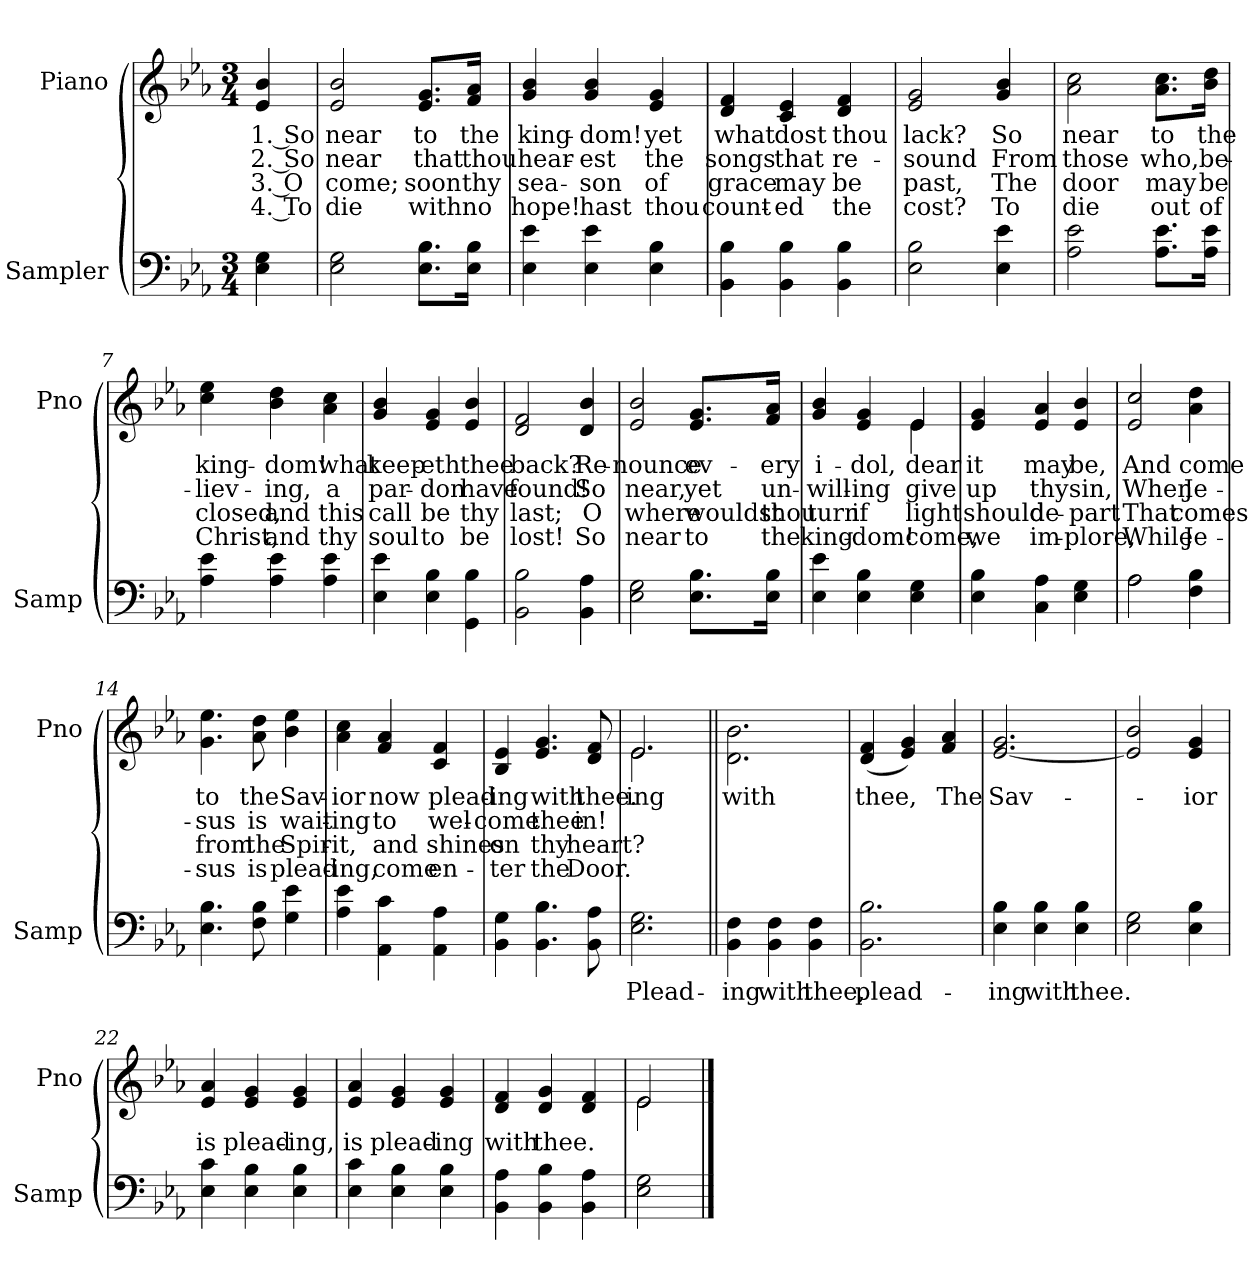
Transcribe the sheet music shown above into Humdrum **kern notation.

**kern	**text	**kern	**text	**text	**text	**text
*part2	*part2	*part1	*part1	*part1	*part1	*part1
*staff2	*staff2	*staff1	*staff1	*staff1	*staff1	*staff1
*I"Sampler	*	*I"Piano	*	*	*	*
*I'Samp	*	*I'Pno	*	*	*	*
*clefF4	*	*clefG2	*	*	*	*
*k[b-e-a-]	*	*k[b-e-a-]	*	*	*	*
*E-:	*	*E-:	*	*	*	*
*M3/4	*	*M3/4	*	*	*	*
=1	=1	=1	=1	=1	=1	=1
4E- 4G	.	4e- 4b-	1. So	2. So	3. O	4. To
=2	=2	=2	=2	=2	=2	=2
2E- 2G	.	2e- 2b-	near	near	come;	die
8.E-\ 8.B-\L	.	8.e-/ 8.g/L	to	that	soon	with
16E-\ 16B-\Jk	.	16f/ 16a-/Jk	the	thou	thy	no
=3	=3	=3	=3	=3	=3	=3
4E- 4e-	.	4g 4b-	king-	hear-	sea-	hope!
4E- 4e-	.	4g 4b-	-dom!	-est	-son	hast
4E- 4B-	.	4e- 4g	yet	the	of	thou
=4	=4	=4	=4	=4	=4	=4
4BB- 4B-	.	4d 4f	what	songs	grace	count-
4BB- 4B-	.	4c 4e-	dost	that	may	-ed
4BB- 4B-	.	4d 4f	thou	re-	be	the
=5	=5	=5	=5	=5	=5	=5
2E- 2B-	.	2e- 2g	lack?	-sound	past,	cost?
4E- 4e-	.	4g 4b-	So	From	The	To
=6	=6	=6	=6	=6	=6	=6
2A- 2e-	.	2a- 2cc	near	those	door	die
8.A-\ 8.e-\L	.	8.a-\ 8.cc\L	to	who,	may	out
16A-\ 16e-\Jk	.	16b-\ 16dd\Jk	the	be-	be	of
=7	=7	=7	=7	=7	=7	=7
4A- 4e-	.	4cc 4ee-	king-	-liev-	closed,	Christ,
4A- 4e-	.	4b- 4dd	-dom!	-ing,	and	and
4A- 4e-	.	4a- 4cc	what	a	this	thy
=8	=8	=8	=8	=8	=8	=8
4E- 4e-	.	4g 4b-	keep-	par-	call	soul
4E- 4B-	.	4e- 4g	-eth	-don	be	to
4GG 4B-	.	4e- 4b-	thee	have	thy	be
=9	=9	=9	=9	=9	=9	=9
2BB- 2B-	.	2d 2f	back?	found!	last;	lost!
4BB- 4A-	.	4d 4b-	Re-	So	O	So
=10	=10	=10	=10	=10	=10	=10
2E- 2G	.	2e- 2b-	-nounce	near,	where	near
8.E-\ 8.B-\L	.	8.e-/ 8.g/L	ev-	yet	wouldst	to
16E-\ 16B-\Jk	.	16f/ 16a-/Jk	-ery	un-	thou	the
=11	=11	=11	=11	=11	=11	=11
*	*	*^	*	*	*	*
4E- 4e-	.	4g 4b-	2ryy	i-	-will-	turn	king-
4E- 4B-	.	4e- 4g	.	-dol,	-ing	if	-dom!
4E- 4G	.	4e-/	4e-	dear	give	light	come,
*	*	*v	*v	*	*	*	*
=12	=12	=12	=12	=12	=12	=12
4E- 4B-	.	4e- 4g	it	up	should	we
4C 4A-	.	4e- 4a-	may	thy	de-	im-
4E- 4G	.	4e- 4b-	be,	sin,	-part	-plore,
=13	=13	=13	=13	=13	=13	=13
*^	*	*	*	*	*	*
2A-\	2A-	.	2e- 2cc	And	When	That	While
4F 4B-	4ryy	.	4a- 4dd	come	Je-	comes	Je-
*v	*v	*	*	*	*	*	*
=14	=14	=14	=14	=14	=14	=14
4.E- 4.B-	.	4.g 4.ee-	to	-sus	from	-sus
8F 8B-	.	8a- 8dd	the	is	the	is
4G 4e-	.	4b- 4ee-	Sav-	wait-	Spir-	plead-
=15	=15	=15	=15	=15	=15	=15
4A- 4e-	.	4a- 4cc	-ior	-ing	-it,	-ing,
4AA- 4c	.	4f 4a-	now	to	and	come
4AA- 4A-	.	4c 4f	plead-	wel-	shines	en-
=16	=16	=16	=16	=16	=16	=16
4BB- 4G	.	4B- 4e-	-ing	-come	on	-ter
4.BB- 4.B-	.	4.e- 4.g	with	thee	thy	the
8BB- 8A-	.	8d 8f	thee.	in!	heart?	Door.
=17	=17	=17	=17	=17	=17	=17
*	*	*^	*	*	*	*
2.E- 2.G	Plead-	2.e-/	2.e-	-ing	.	.	.
=18||	=18||	=18||	=18||	=18||	=18||	=18||	=18||
!	!	!LO:TX:t=Refrain	!	!	!	!	!
*	*	*v	*v	*	*	*	*
4BB- 4F	-ing	2.d\ 2.b-\	with	.	.	.
4BB- 4F	with	.	.	.	.	.
4BB- 4F	thee,	.	.	.	.	.
=19	=19	=19	=19	=19	=19	=19
2.BB- 2.B-	plead-	(4d 4f	thee,	.	.	.
.	.	4e- 4g)	.	.	.	.
.	.	4f 4a-	The	.	.	.
=20	=20	=20	=20	=20	=20	=20
4E- 4B-	-ing	[2.e- 2.g	Sav-	.	.	.
4E- 4B-	with	.	.	.	.	.
4E- 4B-	thee.	.	.	.	.	.
=21	=21	=21	=21	=21	=21	=21
2E- 2G	.	2e-] 2b-	.	.	.	.
4E- 4B-	.	4e- 4g	-ior	.	.	.
=22	=22	=22	=22	=22	=22	=22
4E- 4c	.	4e- 4a-	is	.	.	.
4E- 4B-	.	4e- 4g	plead-	.	.	.
4E- 4B-	.	4e- 4g	-ing,	.	.	.
=23	=23	=23	=23	=23	=23	=23
4E- 4c	.	4e- 4a-	is	.	.	.
4E- 4B-	.	4e- 4g	plead-	.	.	.
4E- 4B-	.	4e- 4g	-ing	.	.	.
=24	=24	=24	=24	=24	=24	=24
4BB- 4A-	.	4d 4f	with	.	.	.
4BB- 4B-	.	4d 4g	thee.	.	.	.
4BB- 4A-	.	4d 4f	.	.	.	.
=25	=25	=25	=25	=25	=25	=25
*	*	*^	*	*	*	*
2E- 2G	.	2e-/	2e-	.	.	.	.
*	*	*v	*v	*	*	*	*
==	==	==	==	==	==	==
*-	*-	*-	*-	*-	*-	*-
